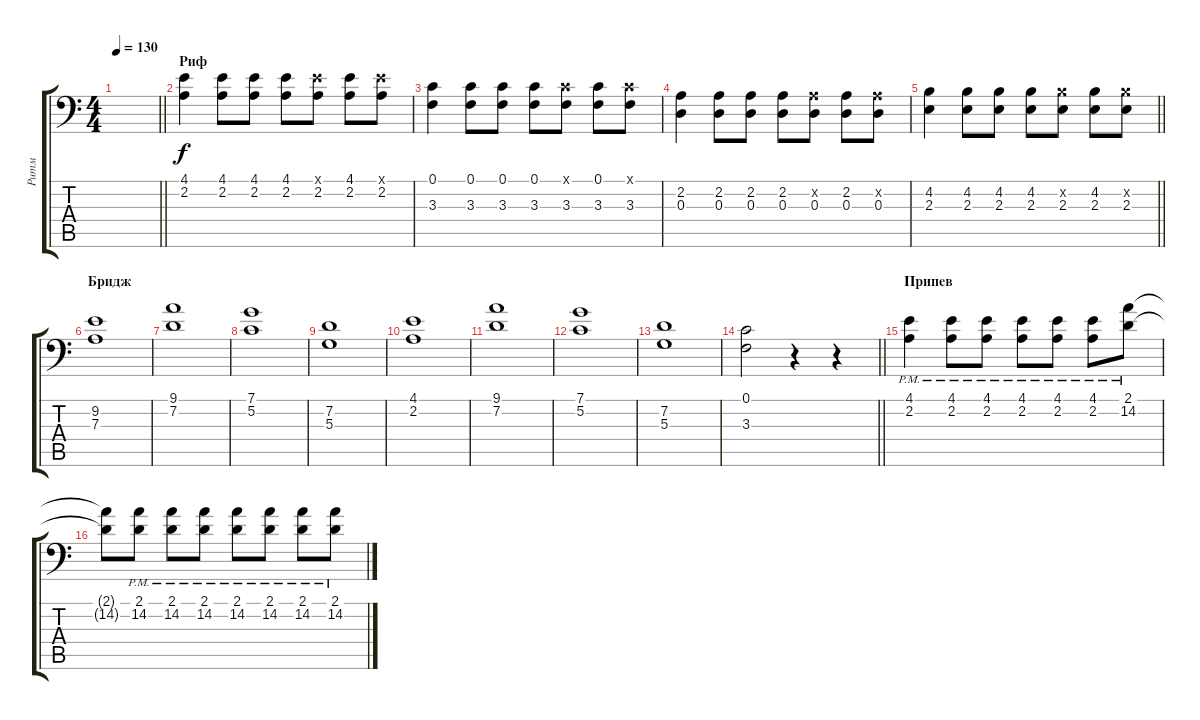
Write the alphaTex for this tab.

\track ("Ритм" "Ритм") {instrument distortionguitar}
\staff {score tabs}
\tuning (C3 G2 D2 A1 E1 B0) {hide}
\ts (4 4)
\tempo 130
\clef f4
\barLineRight lightlight
\ks c
|
\section ("" "Риф")
(4.1 2.2).4 (4.1 2.2).8 (4.1 2.2).8 (4.1 2.2).8 (4.1{x} 2.2).8 (4.1 2.2).8 (4.1{x} 2.2).8 |
(0.1 3.3).4 (0.1 3.3).8 (0.1 3.3).8 (0.1 3.3).8 (0.1{x} 3.3).8 (0.1 3.3).8 (0.1{x} 3.3).8 |
(2.2 0.3).4 (2.2 0.3).8 (2.2 0.3).8 (2.2 0.3).8 (2.2{x} 0.3).8 (2.2 0.3).8 (2.2{x} 0.3).8 |
\barLineRight lightlight
(4.2 2.3).4 (4.2 2.3).8 (4.2 2.3).8 (4.2 2.3).8 (4.2{x} 2.3).8 (4.2 2.3).8 (4.2{x} 2.3).8 |
\section ("" "Бридж")
(9.2 7.3).1 |
(9.1 7.2).1 |
(7.1 5.2).1 |
(7.2 5.3).1 |
(4.1 2.2).1 |
(9.1 7.2).1 |
(7.1 5.2).1 |
(7.2 5.3).1 |
\barLineRight lightlight
(0.1 3.3).2 r.4 r.4 |
\section ("" "Припев")
(4.1{pm} 2.2{pm}).4 (4.1{pm} 2.2{pm}).8 (4.1{pm} 2.2{pm}).8 (4.1{pm} 2.2{pm}).8 (4.1{pm} 2.2{pm}).8 (4.1{pm} 2.2{pm}).8 (2.1{pm} 14.2{pm}).8 |
(2.1{t} 14.2{t}).8 (2.1{pm} 14.2{pm}).8 (2.1{pm} 14.2{pm}).8 (2.1{pm} 14.2{pm}).8 (2.1{pm} 14.2{pm}).8 (2.1{pm} 14.2{pm}).8 (2.1{pm} 14.2{pm}).8 (2.1{pm} 14.2{pm}).8
